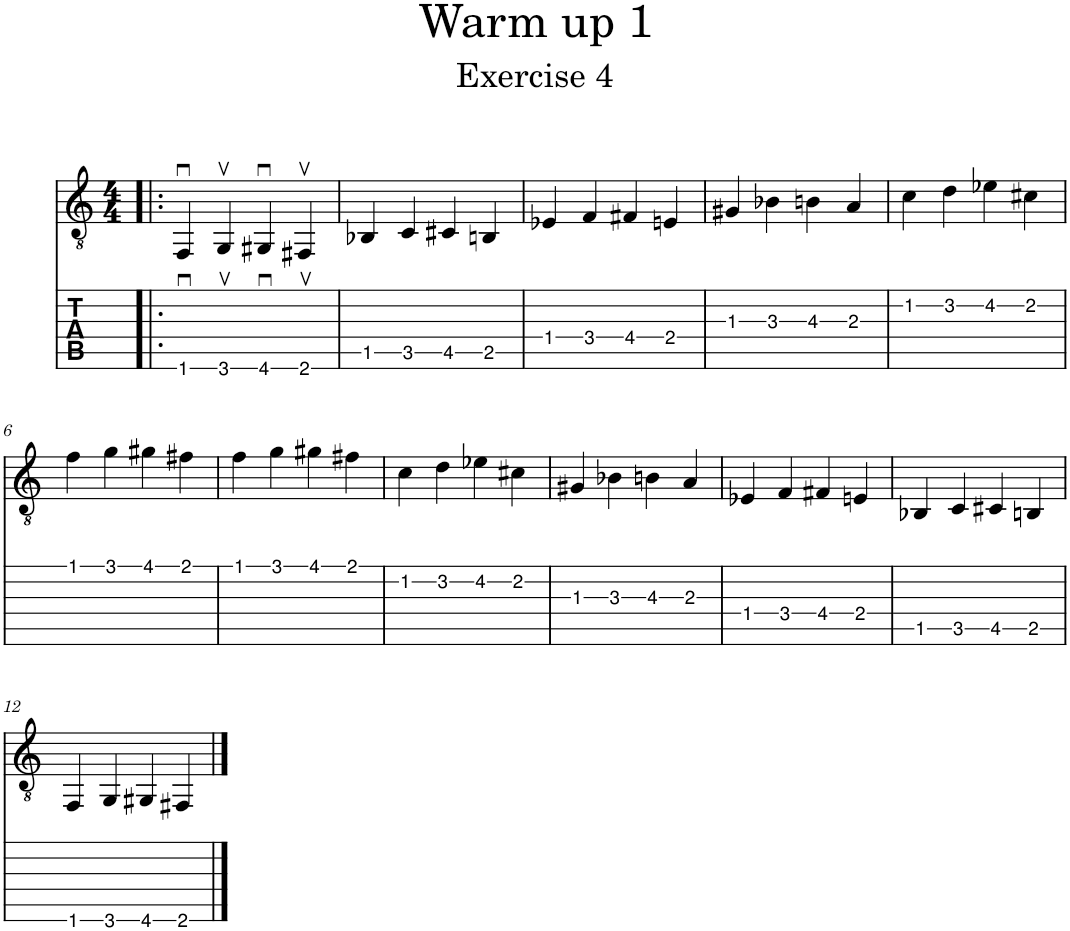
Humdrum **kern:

**kern	**kern
*part1	*part1
*staff2	*staff1
*I"Guitar	*
*I'Guit.	*
*stria6	*
*	*clefGv2
*k[]	*k[]
*M4/4	*M4/4
=1!|:	=1!|:
4FFu	4FFu/
4GGv	4GGv/
4GG#u	4GG#Xu/
4FF#v	4FF#Xv/
=2	=2
4BB-	4BB-X/
4C	4C/
4C#	4C#X/
4BB	4BBn/
=3	=3
4E-	4E-X/
4F	4F/
4F#	4F#X/
4E	4En/
=4	=4
4G#	4G#X/
4B-	4B-X\
4B	4Bn\
4A	4A/
=5	=5
4c	4c\
4d	4d\
4e-	4e-X\
4c#	4c#X\
!!LO:LB:g=z
=6	=6
4f	4f\
4g	4g\
4g#	4g#X\
4f#	4f#X\
=7	=7
4f	4f\
4g	4g\
4g#	4g#X\
4f#	4f#X\
=8	=8
4c	4c\
4d	4d\
4e-	4e-X\
4c#	4c#X\
=9	=9
4G#	4G#X/
4B-	4B-X\
4B	4Bn\
4A	4A/
=10	=10
4E-	4E-X/
4F	4F/
4F#	4F#X/
4E	4En/
=11	=11
4BB-	4BB-X/
4C	4C/
4C#	4C#X/
4BB	4BBn/
!!LO:LB:g=z
=12	=12
4FF	4FF/
4GG	4GG/
4GG#	4GG#X/
4FF#	4FF#X/
==	==
*-	*-
